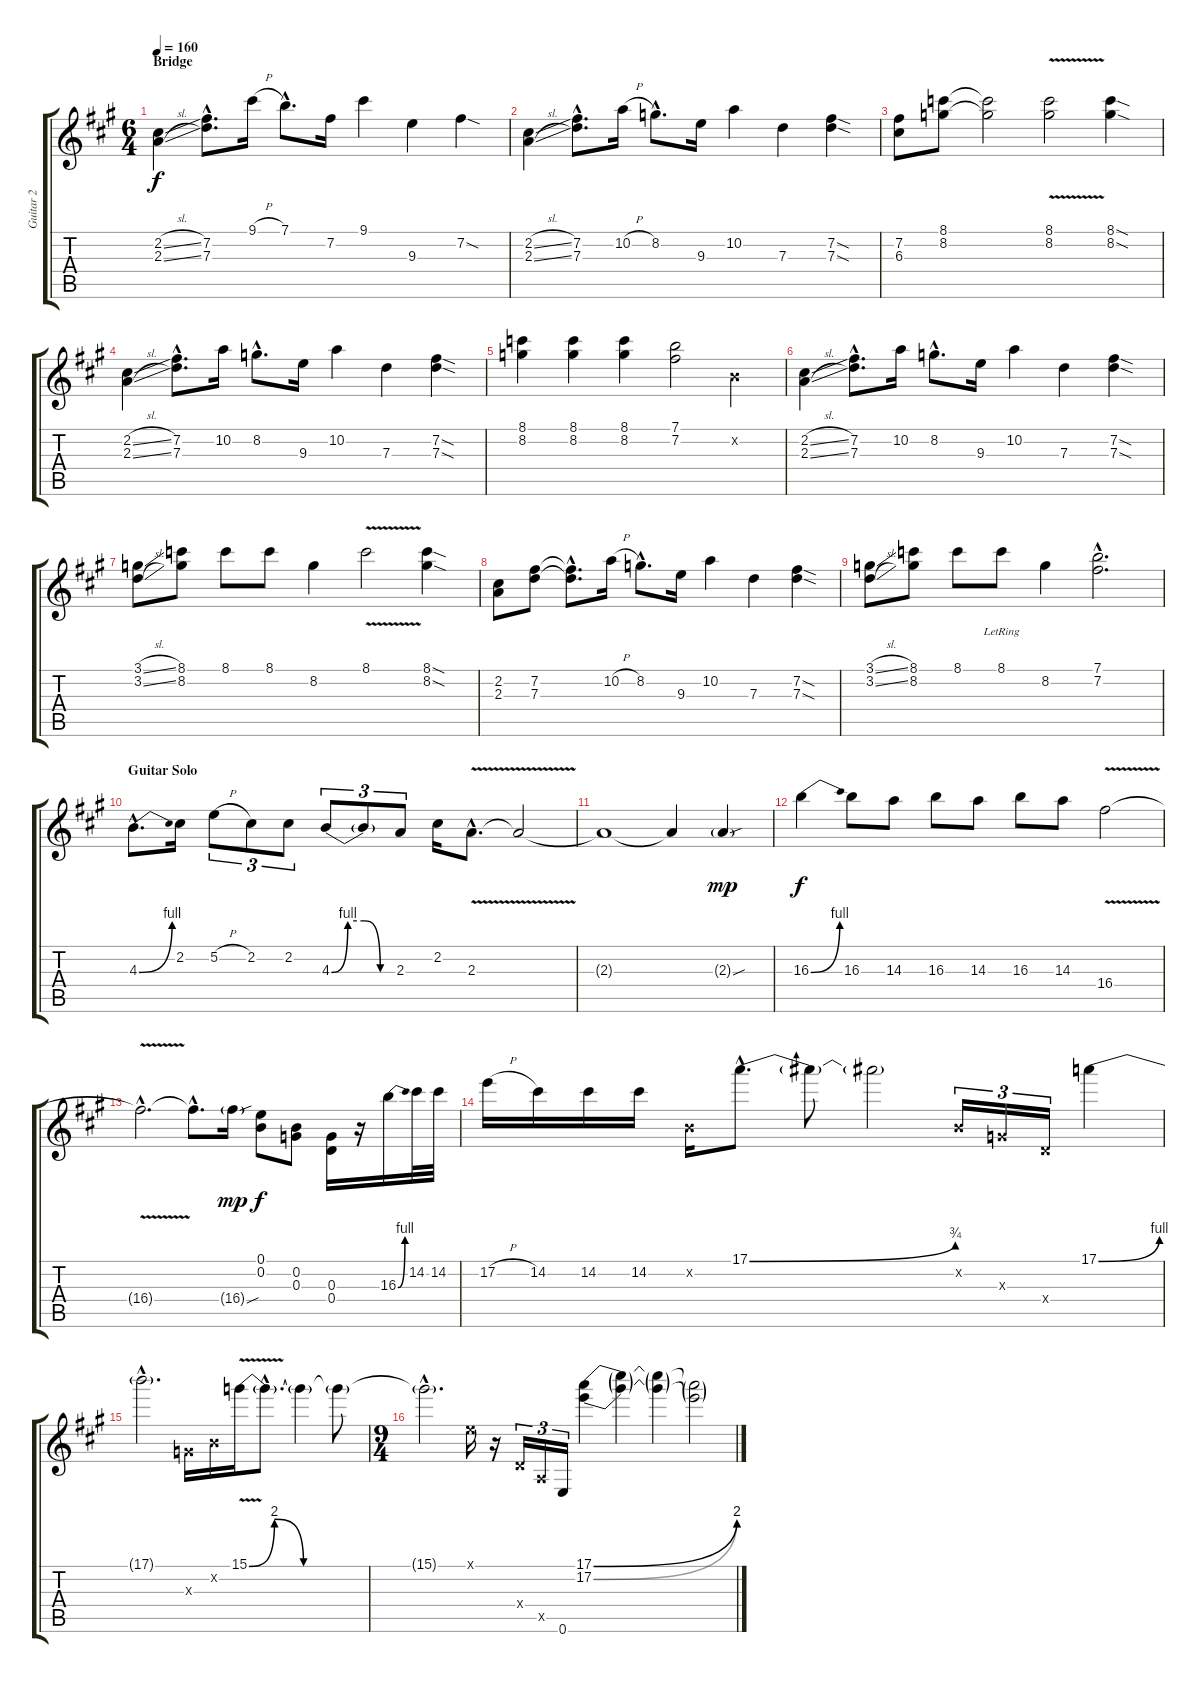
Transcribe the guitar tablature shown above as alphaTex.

\track ("Guitar 2" "Guitar 2") {instrument overdrivenguitar}
\staff {score tabs}
\tuning (E4 B3 G3 D3 A2 E2) {hide}
\ts (6 4)
\section ("" "Bridge")
\tempo 160
\clef g2
\ks a
(2.2{sl} 2.3{sl}).4{dy f} (7.2{hac} 7.3{hac}).8{d} 9.1{h}.16 7.1{hac}.8{d} 7.2.16 9.1.4 9.3.4 7.2{sod}.4 |
(2.2{sl} 2.3{sl}).4 (7.2{hac} 7.3{hac}).8{d} 10.2{h}.16 8.2{hac}.8{d} 9.3.16 10.2.4 7.3.4 (7.2{sod} 7.3{sod}).4 |
(7.2 6.3).8 (8.1 8.2).8 (8.1{t} 8.2{t}).2 (8.1{v} 8.2{v}).2 (8.1{sod} 8.2{sod}).4 |
(2.2{sl} 2.3{sl}).4 (7.2{hac} 7.3{hac}).8{d} 10.2.16 8.2{hac}.8{d} 9.3.16 10.2.4 7.3.4 (7.2{sod} 7.3{sod}).4 |
(8.1 8.2).4 (8.1 8.2).4 (8.1 8.2).4 (7.1 7.2).2 0.2{x}.4 |
(2.2{sl} 2.3{sl}).4 (7.2{hac} 7.3{hac}).8{d} 10.2.16 8.2{hac}.8{d} 9.3.16 10.2.4 7.3.4 (7.2{sod} 7.3{sod}).4 |
(3.1{sl} 3.2{sl}).8 (8.1 8.2).8 8.1.8 8.1.8 8.2.4 8.1{v}.2 (8.1{sod} 8.2{sod}).4 |
(2.2 2.3).8 (7.2 7.3).8 (7.2{hac t} 7.3{hac t}).8{d} 10.2{h}.16 8.2{hac}.8{d} 9.3.16 10.2.4 7.3.4 (7.2{sod} 7.3{sod}).4 |
(3.1{sl} 3.2{sl}).8 (8.1 8.2).8 8.1.8 8.1{lr}.8 8.2.4 (7.1{hac} 7.2{hac}).2{d} |
\section ("" "Guitar Solo")
4.3{be (bend 0 0 60 4) hac}.8{d} 2.2.16 5.2{h}.8{tu (3 2)} 2.2.8{tu (3 2)} 2.2.8{tu (3 2)} 4.3{be (custom 0 0 15 4 30 4 45 0 60 0)}.8{tu (3 2)} 4.3{t}.8{tu (3 2)} 2.3.8{tu (3 2)} 2.2.16 2.3{v hac}.8{d} 2.3{t}.2 |
2.3{t}.1 2.3{t}.4 2.3{sou g}.4{dy mp} |
16.3{be (bend 0 0 60 4)}.4{dy f} 16.3.8 14.3.8 16.3.8 14.3.8 16.3.8 14.3.8 16.4{v}.2 |
16.4{hac t}.2{d} 16.4{hac t}.8{d} 16.4{sou g}.16{dy mp} (0.1 0.2).8{dy f} (0.2 0.3).8 (0.3 0.4).16 r.16 16.3{be (bend 0 0 60 4)}.16 14.2.32 14.2.32 |
17.2{h}.16 14.2.16 14.2.16 14.2.16 0.2{x}.16 17.1{be (bend 0 0 60 3) hac}.8{d} 17.1{t}.8 17.1{t}.2 0.2{x}.16{tu (3 2)} 0.3{x}.16{tu (3 2)} 0.4{x}.16{tu (3 2)} 17.1{be (bend 0 0 60 4)}.4 |
17.1{hac t}.2{d} 0.3{x}.16 0.2{x}.16 15.1{be (custom 0 0 7 8 15 0 30 0 45 0 60 0) v}.16 15.1{hac t}.8{d} 15.1{t}.4 15.1{t}.8 |
\ts (9 4)
15.1{hac t}.2{d} 0.1{x}.16 r.16 0.4{x}.16{tu (3 2)} 0.5{x}.16{tu (3 2)} 0.6.16{tu (3 2)} (17.1{be (bend 0 0 60 8)} 17.2{be (bend 0 0 60 8)}).4 (17.1{t} 17.2{t}).4 (17.1{t} 17.2{t}).4 (17.1{t} 17.2{t}).2
